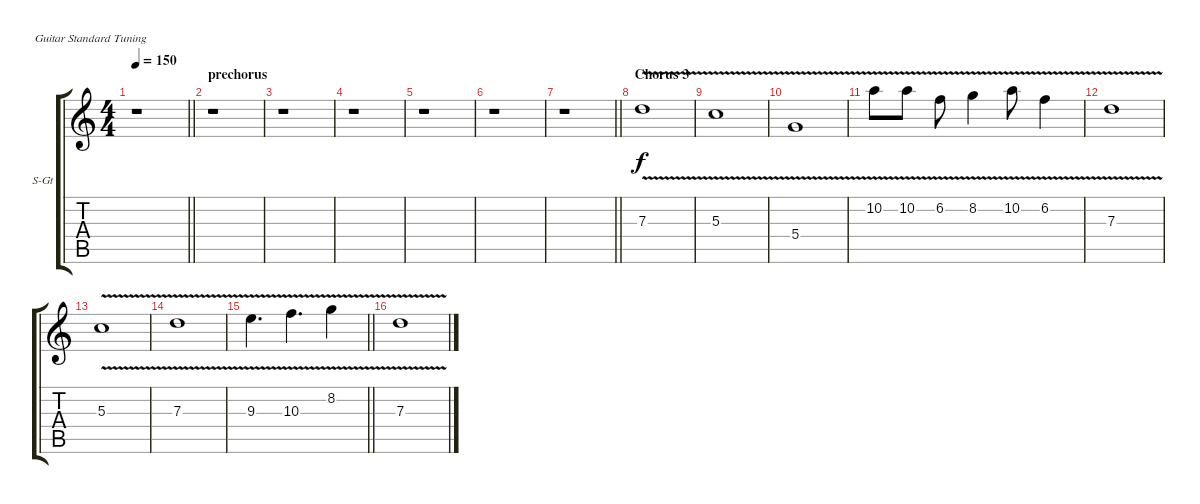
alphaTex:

\bracketExtendMode groupsimilarinstruments
\firstSystemTrackNameOrientation horizontal
\otherSystemsTrackNameOrientation horizontal
\track ("solo" "S-Gt") {instrument pad1newage}
\staff {score tabs}
\tuning (E4 B3 G3 D3 A2 E2)
\displaytranspose 12
\ts (4 4)
\tempo 150
\clef g2
\barLineRight lightlight
\ks c
r.1{dy f} |
\section ("" "prechorus")
r.1 |
r.1 |
r.1 |
r.1 |
r.1 |
\barLineRight lightlight
r.1 |
\section ("" "Chorus 3")
7.3{v}.1 |
5.3{v}.1 |
5.4{v}.1 |
10.2{v}.8 10.2{v}.8 6.2{v}.8 8.2{v}.4 10.2{v}.8 6.2{v}.4 |
7.3{v}.1 |
5.3{v}.1 |
7.3{v}.1 |
\barLineRight lightlight
9.3{v}.4{d} 10.3{v}.4{d} 8.2{v}.4 |
7.3{v}.1
